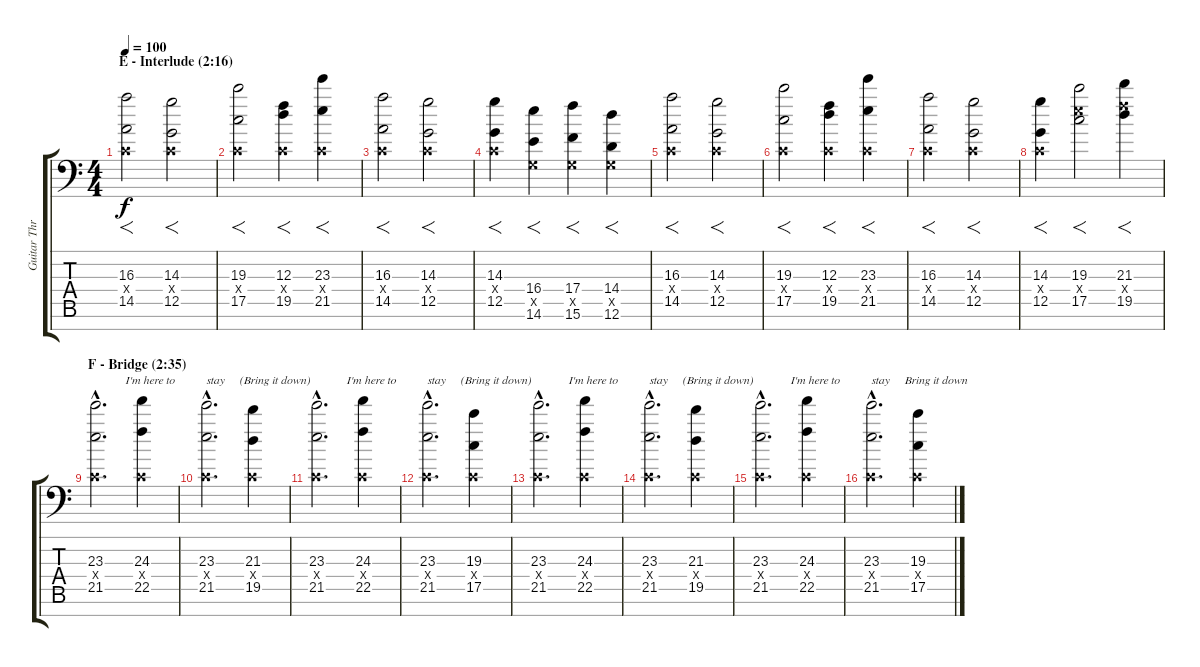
\track ("Guitar Three" "Guitar Thr") {instrument distortionguitar}
\staff {score tabs}
\tuning (D4 A3 F3 C3 G2 D2 A1) {hide}
\ts (4 4)
\section ("" "E - Interlude (2:16)")
\tempo 100
\clef f4
\ks c
(16.3 0.4{x} 14.5).2{f dy f} (14.3 0.4{x} 12.5).2{f} |
(19.3 0.4{x} 17.5).2{f} (12.3 0.4{x} 19.5).4{f} (23.3 0.4{x} 21.5).4{f} |
(16.3 0.4{x} 14.5).2{f} (14.3 0.4{x} 12.5).2{f} |
(14.3 0.4{x} 12.5).4{f} (16.4 0.5{x} 14.6).4{f} (17.4 0.5{x} 15.6).4{f} (14.4 0.5{x} 12.6).4{f} |
(16.3 0.4{x} 14.5).2{f} (14.3 0.4{x} 12.5).2{f} |
(19.3 0.4{x} 17.5).2{f} (12.3 0.4{x} 19.5).4{f} (23.3 0.4{x} 21.5).4{f} |
(16.3 0.4{x} 14.5).2{f} (14.3 0.4{x} 12.5).2{f} |
(14.3 0.4{x} 12.5).4{f} (19.3 16.4{x} 17.5).2{f} (21.3 17.4{x} 19.5).4{f} |
\section ("" "F - Bridge (2:35)")
(23.3{hac} 0.4{hac x} 21.5{hac}).2{d txt "          I'm here to"} (24.3 0.4{x} 22.5).4 |
(23.3{hac} 0.4{hac x} 21.5{hac}).2{d txt "stay     (Bring it down)"} (21.3 0.4{x} 19.5).4 |
(23.3{hac} 0.4{hac x} 21.5{hac}).2{d txt "          I'm here to"} (24.3 0.4{x} 22.5).4 |
(23.3{hac} 0.4{hac x} 21.5{hac}).2{d txt "stay     (Bring it down)"} (19.3 0.4{x} 17.5).4 |
(23.3{hac} 0.4{hac x} 21.5{hac}).2{d txt "          I'm here to"} (24.3 0.4{x} 22.5).4 |
(23.3{hac} 0.4{hac x} 21.5{hac}).2{d txt "stay     (Bring it down)"} (21.3 0.4{x} 19.5).4 |
(23.3{hac} 0.4{hac x} 21.5{hac}).2{d txt "          I'm here to"} (24.3 0.4{x} 22.5).4 |
(23.3{hac} 0.4{hac x} 21.5{hac}).2{d txt "stay     Bring it down"} (19.3 0.4{x} 17.5).4
